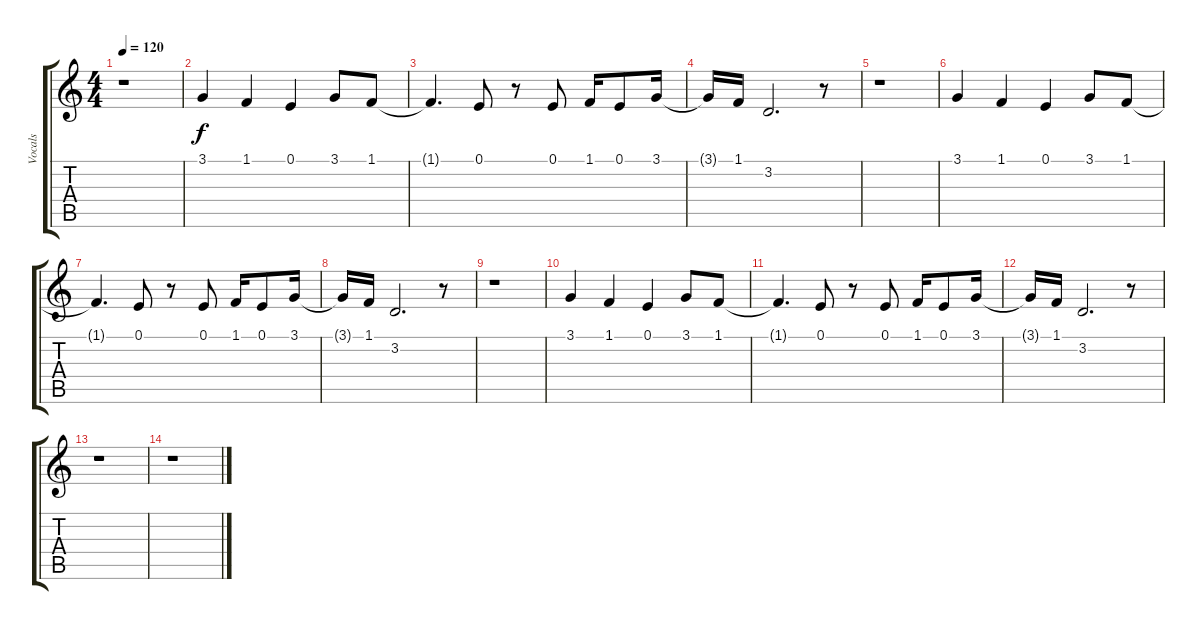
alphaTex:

\track ("Vocals" "Vocals") {instrument oboe}
\staff {score tabs}
\tuning (E4 B3 G3 D3 A2 E2) {hide}
\ts (4 4)
\tempo 120
\clef g2
\ks c
r.1{dy f} |
3.1.4 1.1.4 0.1.4 3.1.8 1.1.8 |
1.1{t}.4{d} 0.1.8 r.8 0.1.8 1.1.16 0.1.8 3.1.16 |
3.1{t}.16 1.1.16 3.2.2{d} r.8 |
r.1 |
3.1.4 1.1.4 0.1.4 3.1.8 1.1.8 |
1.1{t}.4{d} 0.1.8 r.8 0.1.8 1.1.16 0.1.8 3.1.16 |
3.1{t}.16 1.1.16 3.2.2{d} r.8 |
r.1 |
3.1.4 1.1.4 0.1.4 3.1.8 1.1.8 |
1.1{t}.4{d} 0.1.8 r.8 0.1.8 1.1.16 0.1.8 3.1.16 |
3.1{t}.16 1.1.16 3.2.2{d} r.8 |
r.1 |
r.1
